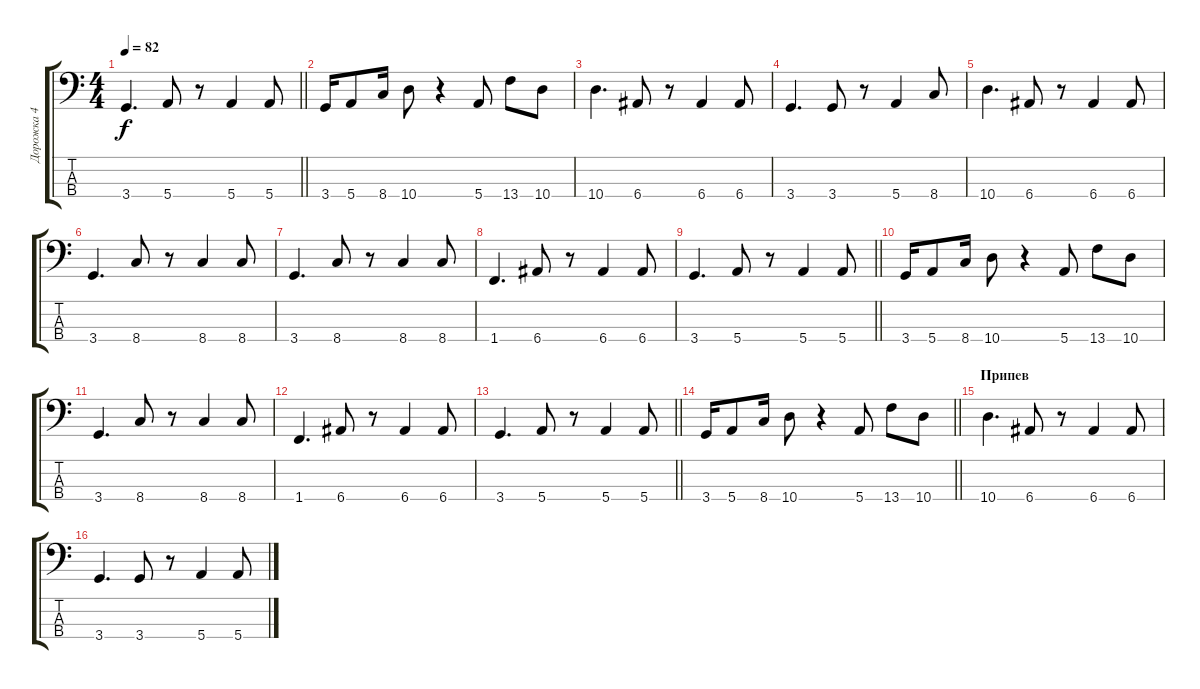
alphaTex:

\track ("Дорожка 4" "Дорожка 4") {instrument electricbassfinger}
\staff {score tabs}
\tuning (G2 D2 A1 E1) {hide}
\ts (4 4)
\tempo 82
\clef f4
\barLineRight lightlight
\ks c
3.4.4{d dy f} 5.4.8 r.8 5.4.4 5.4.8 |
\section ("" "")
3.4.16 5.4.8 8.4.16 10.4.8 r.4 5.4.8 13.4.8 10.4.8 |
10.4.4{d} 6.4.8 r.8 6.4.4 6.4.8 |
3.4.4{d} 3.4.8 r.8 5.4.4 8.4.8 |
10.4.4{d} 6.4.8 r.8 6.4.4 6.4.8 |
3.4.4{d} 8.4.8 r.8 8.4.4 8.4.8 |
3.4.4{d} 8.4.8 r.8 8.4.4 8.4.8 |
1.4.4{d} 6.4.8 r.8 6.4.4 6.4.8 |
\barLineRight lightlight
3.4.4{d} 5.4.8 r.8 5.4.4 5.4.8 |
3.4.16 5.4.8 8.4.16 10.4.8 r.4 5.4.8 13.4.8 10.4.8 |
3.4.4{d} 8.4.8 r.8 8.4.4 8.4.8 |
1.4.4{d} 6.4.8 r.8 6.4.4 6.4.8 |
\barLineRight lightlight
3.4.4{d} 5.4.8 r.8 5.4.4 5.4.8 |
\barLineRight lightlight
3.4.16 5.4.8 8.4.16 10.4.8 r.4 5.4.8 13.4.8 10.4.8 |
\section ("" "Припев")
10.4.4{d} 6.4.8 r.8 6.4.4 6.4.8 |
3.4.4{d} 3.4.8 r.8 5.4.4 5.4.8
